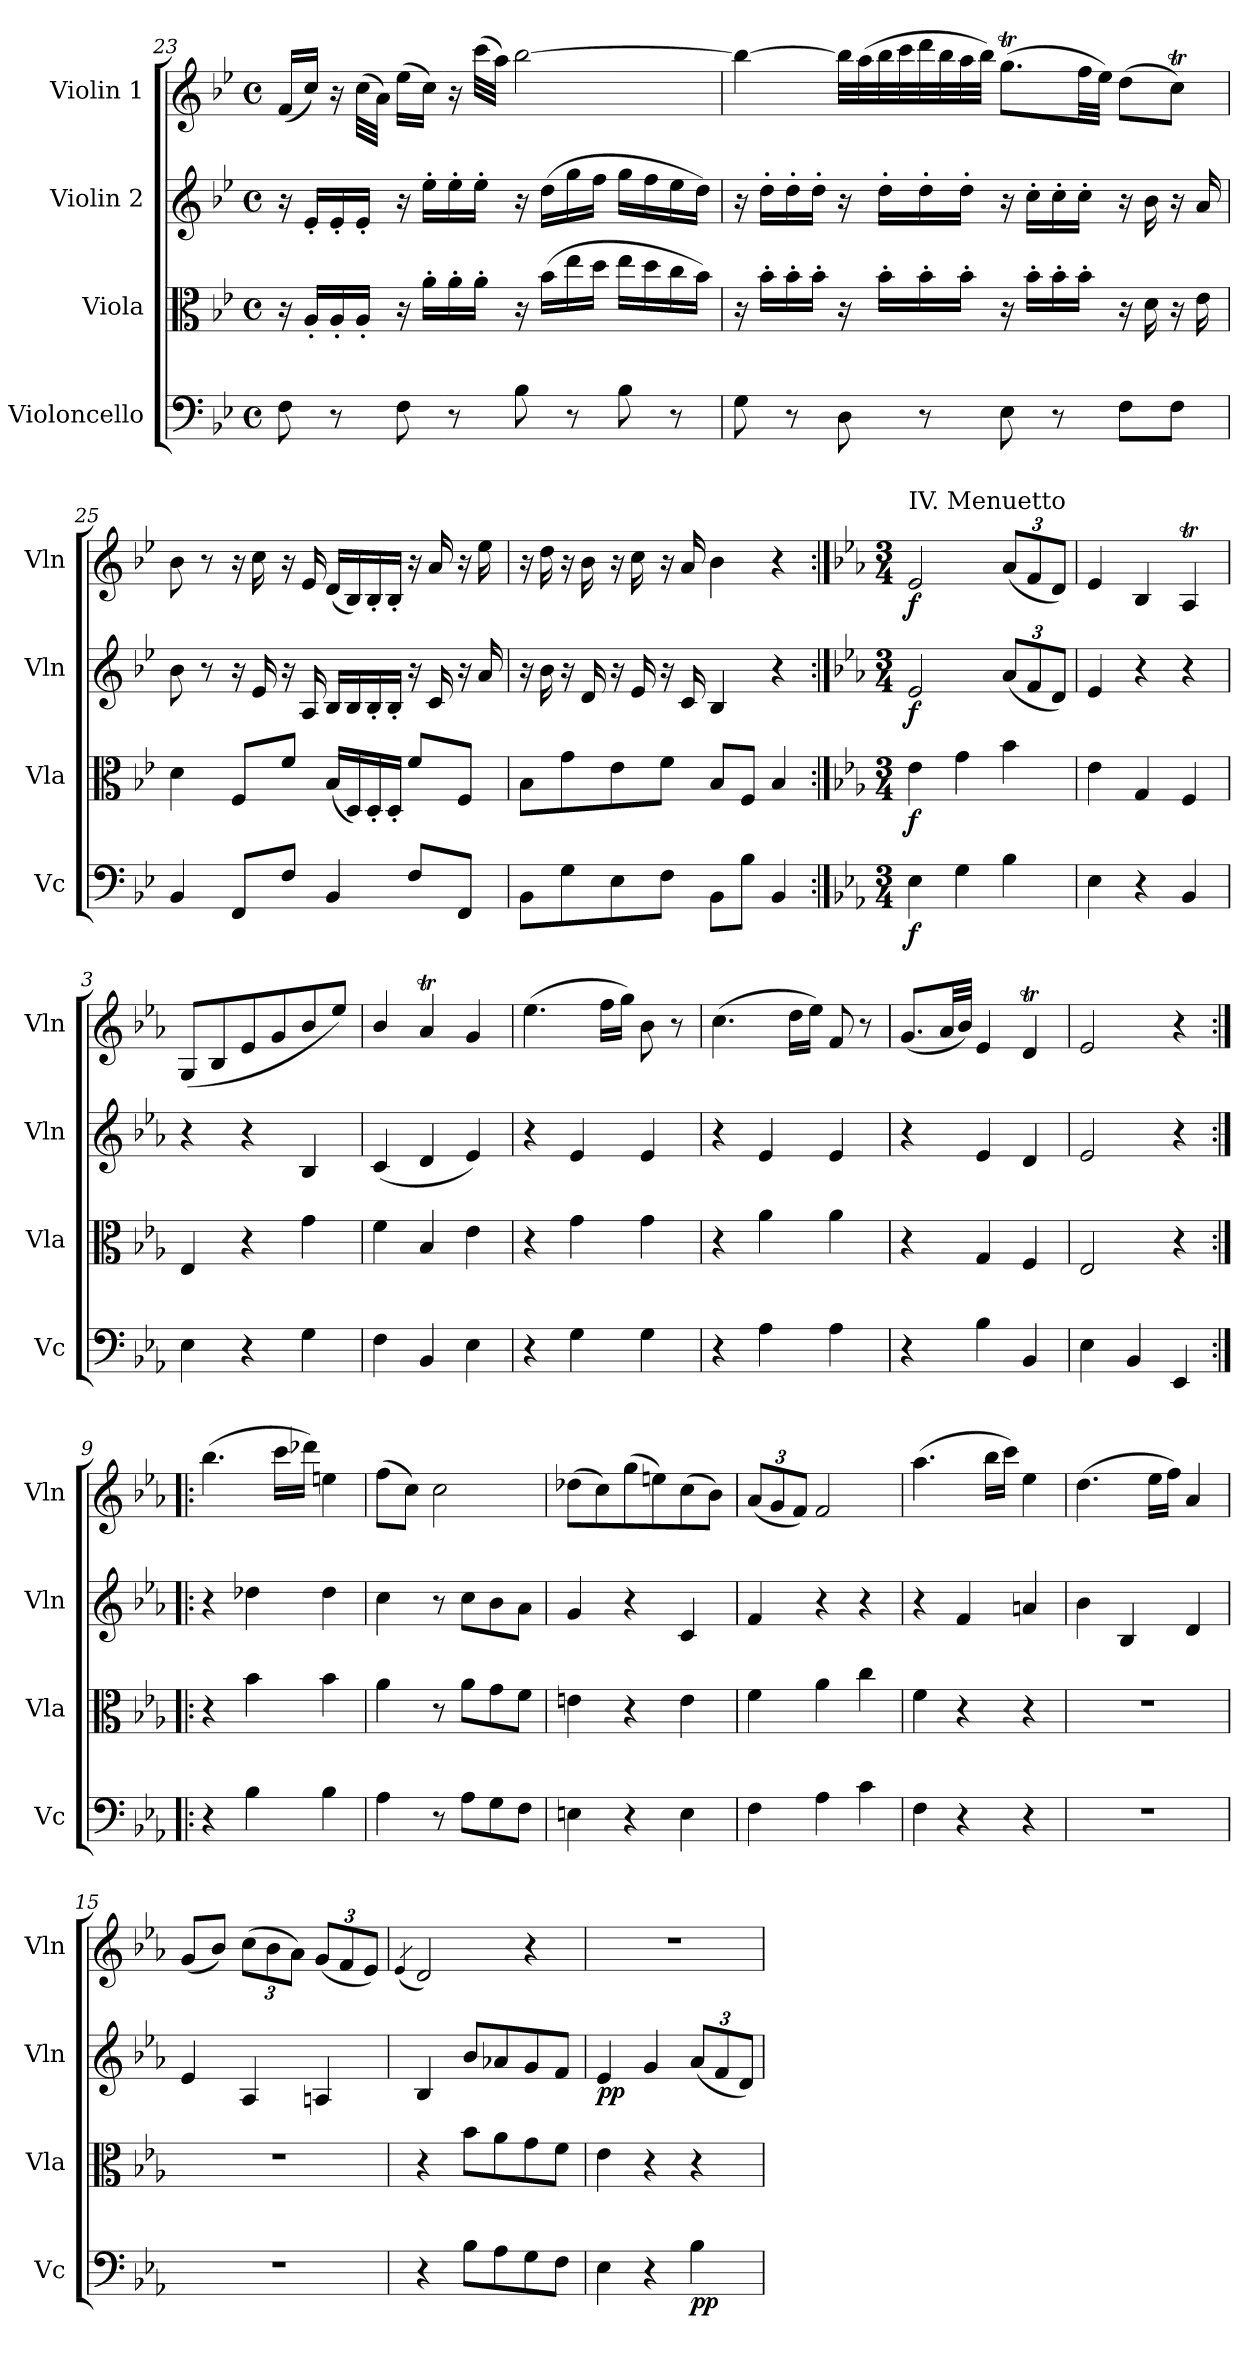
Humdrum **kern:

**kern	**dynam	**kern	**dynam	**kern	**dynam	**kern	**dynam
*part4	*part4	*part3	*part3	*part2	*part2	*part1	*part1
*staff4	*staff4	*staff3	*staff3	*staff2	*staff2	*staff1	*staff1
*I"Violoncello	*	*I"Viola	*	*I"Violin 2	*	*I"Violin 1	*
*I'Vc	*	*I'Vla	*	*I'Vln	*	*I'Vln	*
*clefF4	*	*clefC3	*	*clefG2	*	*clefG2	*
*k[b-e-]	*	*k[b-e-]	*	*k[b-e-]	*	*k[b-e-]	*
*M4/4	*	*M4/4	*	*M4/4	*	*M4/4	*
*met(c)	*	*met(c)	*	*met(c)	*	*met(c)	*
=23	=23	=23	=23	=23	=23	=23	=23
8F\	.	16r	.	16r	.	(16f/LL	.
.	.	16A'/LL	.	16e-'/LL	.	16cc/JJ)	.
8r	.	16A'/	.	16e-'/	.	16r	.
.	.	16A'/JJ	.	16e-'/JJ	.	(32cc\LLL	.
.	.	.	.	.	.	32a\JJJ)	.
8F\	.	16r	.	16r	.	(16ee-\LL	.
.	.	16a'\LL	.	16ee-'\LL	.	16cc\JJ)	.
8r	.	16a'\	.	16ee-'\	.	16r	.
.	.	16a'\JJ	.	16ee-'\JJ	.	(32ccc\LLL	.
.	.	.	.	.	.	32aa\JJJ)	.
8B-\	.	16r	.	16r	.	[2bb-\	.
.	.	(16b-\LL	.	(16dd\LL	.	.	.
8r	.	16ee-\	.	16gg\	.	.	.
.	.	16dd\JJ	.	16ff\JJ	.	.	.
8B-\	.	16ee-\LL	.	16gg\LL	.	.	.
.	.	16dd\	.	16ff\	.	.	.
8r	.	16cc\	.	16ee-\	.	.	.
.	.	16b-\JJ)	.	16dd\JJ)	.	.	.
!!LO:LB:g=z
=24	=24	=24	=24	=24	=24	=24	=24
8G\	.	16r	.	16r	.	4bb-\_	.
.	.	16b-'\LL	.	16dd'\LL	.	.	.
8r	.	16b-'\	.	16dd'\	.	.	.
.	.	16b-'\JJ	.	16dd'\JJ	.	.	.
8D\	.	16r	.	16r	.	32bb-\LLL]	.
.	.	.	.	.	.	(32aa\	.
.	.	16b-'\LL	.	16dd'\LL	.	32bb-\	.
.	.	.	.	.	.	32ccc\	.
8r	.	16b-'\	.	16dd'\	.	32ddd\	.
.	.	.	.	.	.	32bb-\	.
.	.	16b-'\JJ	.	16dd'\JJ	.	32aa\	.
.	.	.	.	.	.	32bb-\JJJ)	.
8E-\	.	16r	.	16r	.	(8.ggT\L	.
.	.	16b-'\LL	.	16cc'\LL	.	.	.
8r	.	16b-'\	.	16cc'\	.	.	.
.	.	16b-'\JJ	.	16cc'\JJ	.	32ff\LL	.
.	.	.	.	.	.	32ee-\JJJ)	.
8F\L	.	16r	.	16r	.	(8dd\L	.
.	.	16d\	.	16b-\	.	.	.
8F\J	.	16r	.	16r	.	8ccT\J)	.
.	.	16e-\	.	16a/	.	.	.
=25	=25	=25	=25	=25	=25	=25	=25
4BB-/	.	4d\	.	8b-\	.	8b-\	.
.	.	.	.	8r	.	8r	.
8FF/L	.	8F/L	.	16r	.	16r	.
.	.	.	.	16e-/	.	16cc\	.
8F/J	.	8f/J	.	16r	.	16r	.
.	.	.	.	16A/	.	16e-/	.
4BB-/	.	(16B-/LL	.	16B-/LL	.	(16d/LL	.
.	.	16D/)	.	16B-/	.	16B-/)	.
.	.	16D'/	.	16B-'/	.	16B-'/	.
.	.	16D'/JJ	.	16B-'/JJ	.	16B-'/JJ	.
8F/L	.	8f/L	.	16r	.	16r	.
.	.	.	.	16c/	.	16a/	.
8FF/J	.	8F/J	.	16r	.	16r	.
.	.	.	.	16a/	.	16ee-\	.
!!LO:PB:g=z
=26	=26	=26	=26	=26	=26	=26	=26
8BB-\L	.	8B-\L	.	16r	.	16r	.
.	.	.	.	16b-\	.	16dd\	.
8G\	.	8g\	.	16r	.	16r	.
.	.	.	.	16d/	.	16b-\	.
8E-\	.	8e-\	.	16r	.	16r	.
.	.	.	.	16e-/	.	16cc\	.
8F\J	.	8f\J	.	16r	.	16r	.
.	.	.	.	16c/	.	16a/	.
8BB-\L	.	8B-/L	.	4B-/	.	4b-\	.
8B-\J	.	8F/J	.	.	.	.	.
4BB-/	.	4B-/	.	4r	.	4r	.
!!LO:PB:g=z
=1:|!	=1:|!	=1:|!	=1:|!	=1:|!	=1:|!	=1:|!	=1:|!
*k[b-e-a-]	*	*k[b-e-a-]	*	*k[b-e-a-]	*	*k[b-e-a-]	*
*M3/4	*	*M3/4	*	*M3/4	*	*M3/4	*
!	!	!	!	!	!	!LO:TX:a:t=IV. Menuetto	!
!	!LO:DY:b	!	!LO:DY:b	!	!LO:DY:b	!	!LO:DY:b
4E-\	f	4e-\	f	2e-/	f	2e-/	f
4G\	.	4g\	.	.	.	.	.
*	*	*	*	*Xbrackettup	*	*Xbrackettup	*
4B-\	.	4b-\	.	(12a-/L	.	(12a-/L	.
.	.	.	.	12f/	.	12f/	.
.	.	.	.	12d/J)	.	12d/J)	.
=2	=2	=2	=2	=2	=2	=2	=2
4E-\	.	4e-\	.	4e-/	.	4e-/	.
4r	.	4G/	.	4r	.	4B-/	.
4BB-/	.	4F/	.	4r	.	4A-T/	.
=3	=3	=3	=3	=3	=3	=3	=3
4E-\	.	4E-/	.	4r	.	(8G/L	.
.	.	.	.	.	.	8B-/	.
4r	.	4r	.	4r	.	8e-/	.
.	.	.	.	.	.	8g/	.
4G\	.	4g\	.	4B-/	.	8b-/	.
.	.	.	.	.	.	8ee-/J)	.
=4	=4	=4	=4	=4	=4	=4	=4
4F\	.	4f\	.	(4c/	.	4b-/	.
4BB-/	.	4B-/	.	4d/	.	4a-T/	.
4E-\	.	4e-\	.	4e-/)	.	4g/	.
=5	=5	=5	=5	=5	=5	=5	=5
4r	.	4r	.	4r	.	(4.ee-\	.
4G\	.	4g\	.	4e-/	.	.	.
.	.	.	.	.	.	16ff\LL	.
.	.	.	.	.	.	16gg\JJ)	.
4G\	.	4g\	.	4e-/	.	8b-\	.
.	.	.	.	.	.	8r	.
!!LO:LB:g=z
=6	=6	=6	=6	=6	=6	=6	=6
4r	.	4r	.	4r	.	(4.cc\	.
4A-\	.	4a-\	.	4e-/	.	.	.
.	.	.	.	.	.	16dd\LL	.
.	.	.	.	.	.	16ee-\JJ)	.
4A-\	.	4a-\	.	4e-/	.	8f/	.
.	.	.	.	.	.	8r	.
=7	=7	=7	=7	=7	=7	=7	=7
4r	.	4r	.	4r	.	(8.g/L	.
.	.	.	.	.	.	32a-/LL	.
.	.	.	.	.	.	32b-/JJJ)	.
4B-\	.	4G/	.	4e-/	.	4e-/	.
4BB-/	.	4F/	.	4d/	.	4dt/	.
=8	=8	=8	=8	=8	=8	=8	=8
4E-\	.	2E-/	.	2e-/	.	2e-/	.
4BB-/	.	.	.	.	.	.	.
4EE-/	.	4r	.	4r	.	4r	.
=9:|!|:	=9:|!|:	=9:|!|:	=9:|!|:	=9:|!|:	=9:|!|:	=9:|!|:	=9:|!|:
4r	.	4r	.	4r	.	(4.bb-\	.
4B-\	.	4b-\	.	4dd-X\	.	.	.
.	.	.	.	.	.	16ccc\LL	.
.	.	.	.	.	.	16ddd-X\JJ)	.
4B-\	.	4b-\	.	4dd-\	.	4een\	.
=10	=10	=10	=10	=10	=10	=10	=10
4A-\	.	4a-\	.	4cc\	.	(8ff\L	.
.	.	.	.	.	.	8cc\J)	.
8r	.	8r	.	8r	.	2cc\	.
8A-\L	.	8a-\L	.	8cc\L	.	.	.
8G\	.	8g\	.	8b-\	.	.	.
8F\J	.	8f\J	.	8a-\J	.	.	.
=11	=11	=11	=11	=11	=11	=11	=11
4En\	.	4en\	.	4g/	.	(8dd-X\L	.
.	.	.	.	.	.	8cc\)	.
4r	.	4r	.	4r	.	(8gg\	.
.	.	.	.	.	.	8een\)	.
4E\	.	4e\	.	4c/	.	(8cc\	.
.	.	.	.	.	.	8b-\J)	.
!!LO:LB:g=z
=12	=12	=12	=12	=12	=12	=12	=12
4F\	.	4f\	.	4f/	.	(12a-/L	.
.	.	.	.	.	.	12g/	.
.	.	.	.	.	.	12f/J)	.
4A-\	.	4a-\	.	4r	.	2f/	.
4c\	.	4cc\	.	4r	.	.	.
=13	=13	=13	=13	=13	=13	=13	=13
4F\	.	4f\	.	4r	.	(4.aa-\	.
4r	.	4r	.	4f/	.	.	.
.	.	.	.	.	.	16bb-\LL	.
.	.	.	.	.	.	16ccc\JJ)	.
4r	.	4r	.	4an/	.	4ee-\	.
=14	=14	=14	=14	=14	=14	=14	=14
2.r	.	2.r	.	4b-\	.	(4.dd\	.
.	.	.	.	4B-/	.	.	.
.	.	.	.	.	.	16ee-\LL	.
.	.	.	.	.	.	16ff\JJ)	.
.	.	.	.	4d/	.	4a-/	.
=15	=15	=15	=15	=15	=15	=15	=15
2.r	.	2.r	.	4e-/	.	(8g/L	.
.	.	.	.	.	.	8b-/J)	.
.	.	.	.	4A-/	.	(12cc\L	.
.	.	.	.	.	.	12b-\	.
.	.	.	.	.	.	12a-\J)	.
.	.	.	.	4An/	.	(12g/L	.
.	.	.	.	.	.	12f/	.
.	.	.	.	.	.	12e-/J)	.
=16	=16	=16	=16	=16	=16	=16	=16
.	.	.	.	.	.	(4qe-/	.
4r	.	4r	.	4B-/	.	2d/)	.
8B-\L	.	8b-\L	.	8b-/L	.	.	.
8A-\	.	8a-\	.	8a-X/	.	.	.
8G\	.	8g\	.	8g/	.	4r	.
8F\J	.	8f\J	.	8f/J	.	.	.
!!LO:LB:g=z
=17	=17	=17	=17	=17	=17	=17	=17
!	!	!	!	!	!LO:DY:b	!	!
4E-\	.	4e-\	.	4e-/	pp	2.r	.
4r	.	4r	.	4g/	.	.	.
!	!LO:DY:b	!	!	!	!	!	!
4B-\	pp	4r	.	(12a-/L	.	.	.
.	.	.	.	12f/	.	.	.
.	.	.	.	12d/J)	.	.	.
=	=	=	=	=	=	=	=
*-	*-	*-	*-	*-	*-	*-	*-
